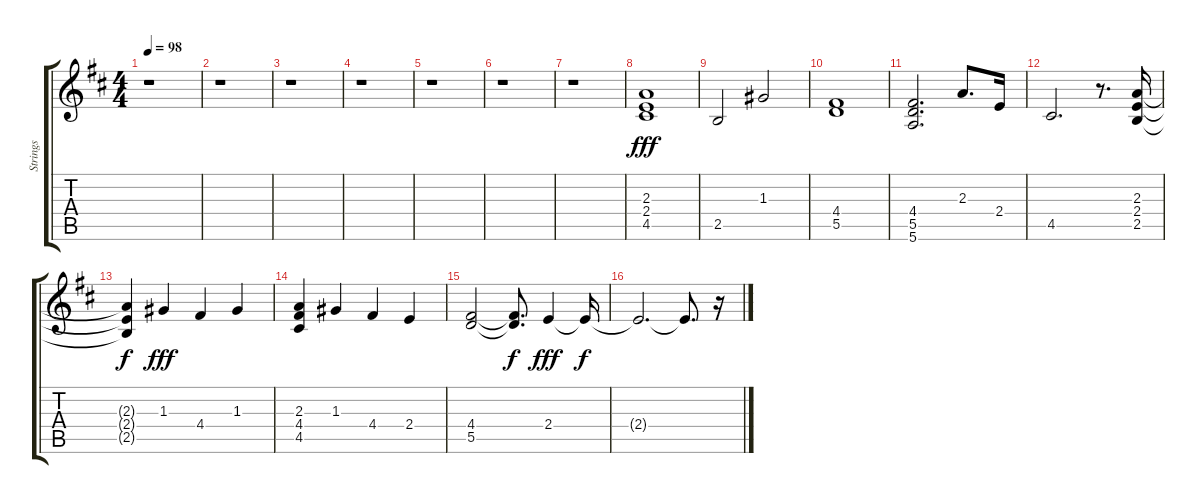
\track ("Strings" "Strings") {instrument electricguitarclean}
\staff {score tabs}
\tuning (E4 B3 G3 D3 A2 E2) {hide}
\ts (4 4)
\tempo 98
\clef g2
\ks d
r.1{dy fff} |
r.1 |
r.1 |
r.1 |
r.1 |
r.1 |
r.1 |
(2.3 2.4 4.5).1 |
2.5.2 1.3.2 |
(4.4 5.5).1 |
(4.4 5.5 5.6).2{d} 2.3.8{d} 2.4.16 |
4.5.2{d} r.8{d} (2.3 2.4 2.5).16 |
(2.3{t} 2.4{t} 2.5{t}).4{dy f} 1.3.4{dy fff} 4.4.4 1.3.4 |
(2.3 4.4 4.5).4 1.3.4 4.4.4 2.4.4 |
(4.4 5.5).2 (4.4{t} 5.5{t}).8{d dy f} 2.4.4{dy fff} 2.4{t}.16{dy f} |
2.4{t}.2{d} 2.4{t}.8{d} r.16
